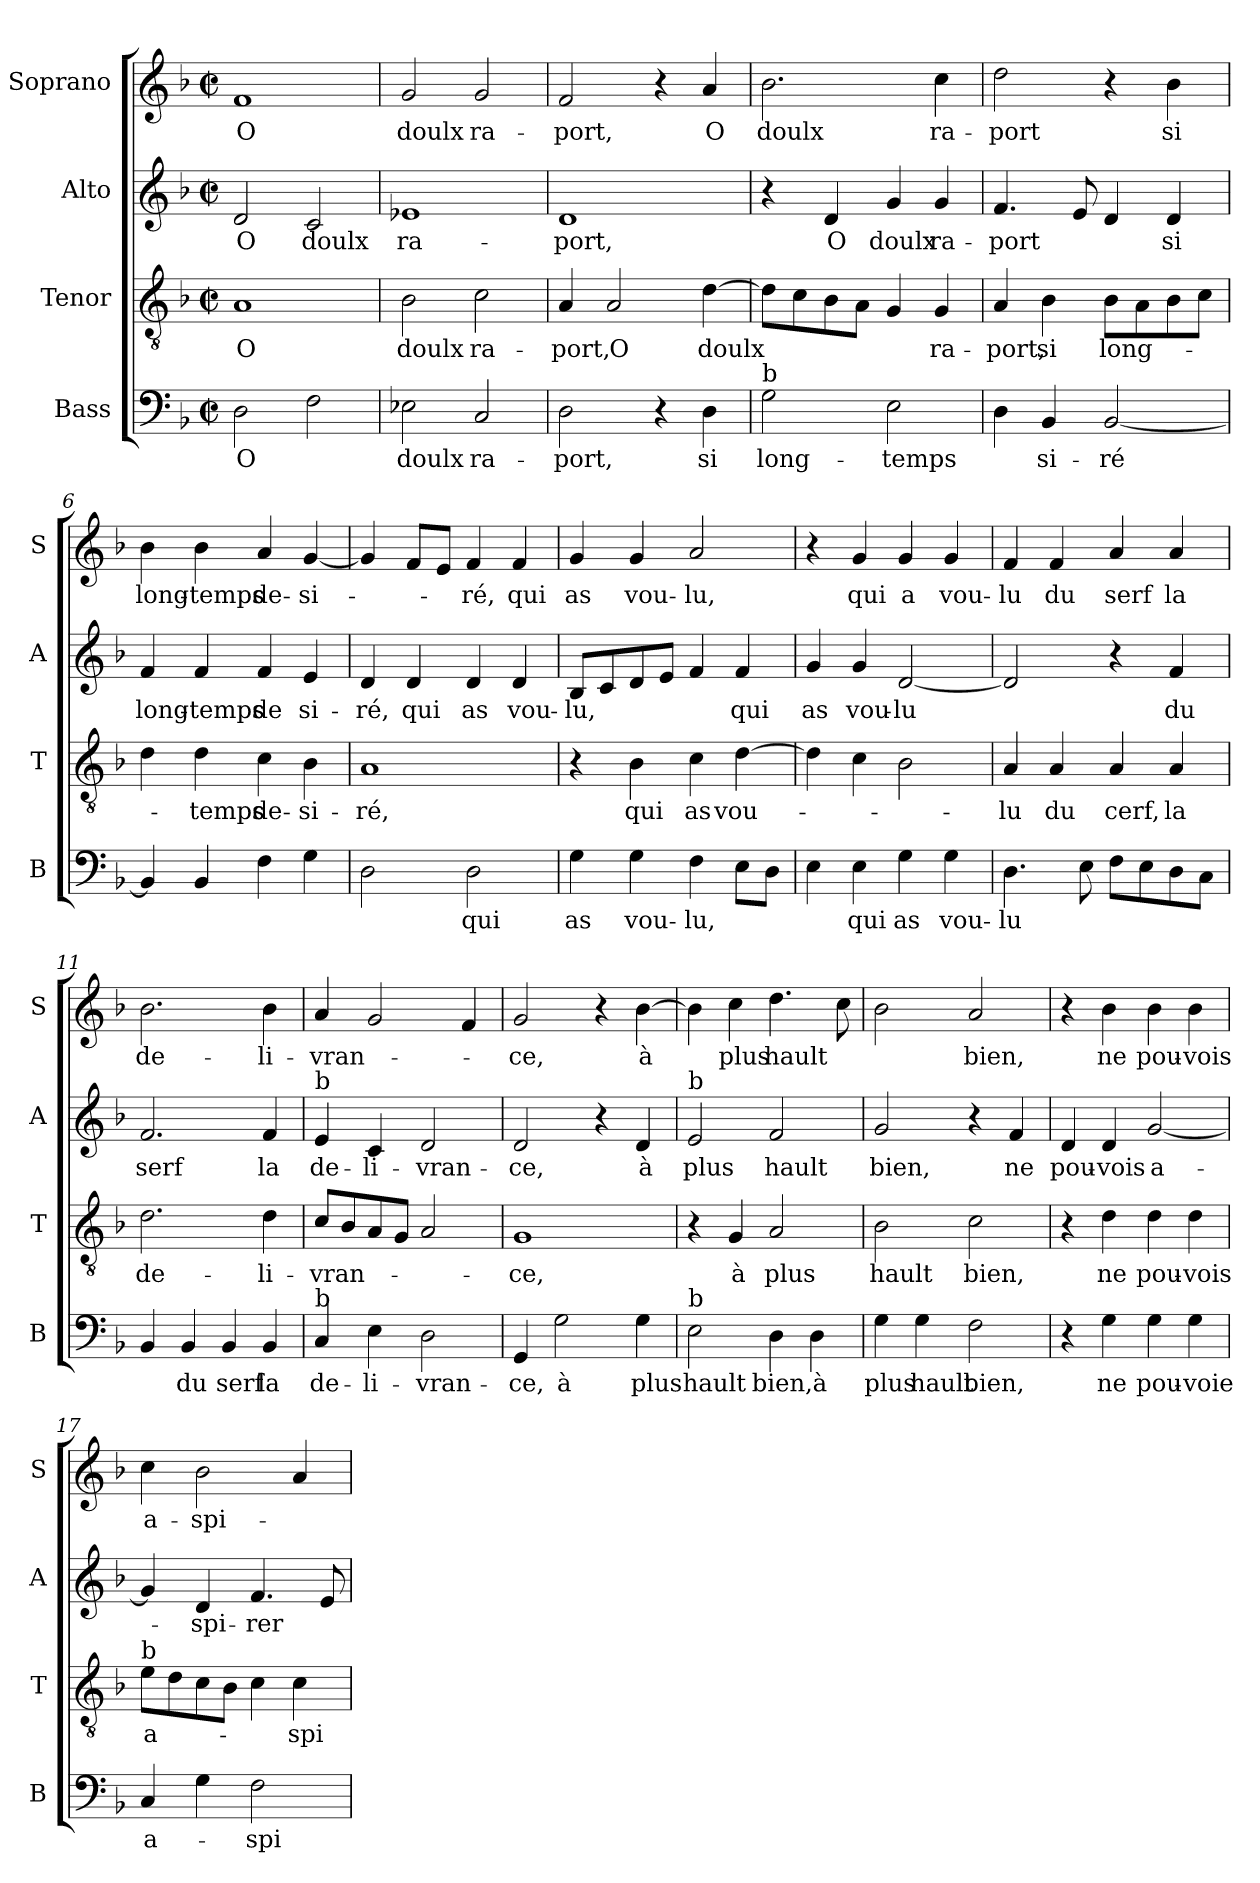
**kern	**text	**kern	**text	**kern	**text	**kern	**text
*part4	*part4	*part3	*part3	*part2	*part2	*part1	*part1
*staff4	*staff4	*staff3	*staff3	*staff2	*staff2	*staff1	*staff1
*I"Bass	*	*I"Tenor	*	*I"Alto	*	*I"Soprano	*
*I'B	*	*I'T	*	*I'A	*	*I'S	*
*clefF4	*	*clefGv2	*	*clefG2	*	*clefG2	*
*k[b-]	*	*k[b-]	*	*k[b-]	*	*k[b-]	*
*F:	*	*F:	*	*F:	*	*F:	*
*M2/2	*	*M2/2	*	*M2/2	*	*M2/2	*
*met(c|)	*	*met(c|)	*	*met(c|)	*	*met(c|)	*
=1	=1	=1	=1	=1	=1	=1	=1
!	!LO:LY:b	!	!LO:LY:b	!	!LO:LY:b	!	!LO:LY:b
2D\	O	1A	O	2d/	O	1f	O
!	!	!	!	!	!LO:LY:b	!	!
2F\	.	.	.	2c/	doulx	.	.
=2	=2	=2	=2	=2	=2	=2	=2
!	!LO:LY:b	!	!LO:LY:b	!	!LO:LY:b	!	!LO:LY:b
2E-X\	doulx	2B-\	doulx	1e-X	ra-	2g/	doulx
!	!LO:LY:b	!	!LO:LY:b	!	!	!	!LO:LY:b
2C/	ra-	2c\	ra-	.	.	2g/	ra-
=3	=3	=3	=3	=3	=3	=3	=3
!	!LO:LY:b	!	!LO:LY:b	!	!LO:LY:b	!	!LO:LY:b
2D\	-port,	4A/	-port,	1d	-port,	2f/	-port,
!	!	!	!LO:LY:b	!	!	!	!
.	.	2A/	O	.	.	.	.
4r	.	.	.	.	.	4r	.
!	!LO:LY:b	!	!LO:LY:b	!	!	!	!LO:LY:b
4D\	si	[4d\	doulx	.	.	4a/	O
=4	=4	=4	=4	=4	=4	=4	=4
!LO:TX:a:t=b	!	!	!	!	!	!	!
!	!LO:LY:b	!	!	!	!	!	!LO:LY:b
2G\	long-	8d\L]	.	4r	.	2.b-\	doulx
.	.	8c\	.	.	.	.	.
!	!	!	!	!	!LO:LY:b	!	!
.	.	8B-\	.	4d/	O	.	.
.	.	8A\J	.	.	.	.	.
!	!LO:LY:b	!	!	!	!LO:LY:b	!	!
2E\	-temps	4G/	.	4g/	doulx	.	.
!	!	!	!LO:LY:b	!	!LO:LY:b	!	!LO:LY:b
.	.	4G/	ra-	4g/	ra-	4cc\	ra-
!!LO:LB:g=z
=5	=5	=5	=5	=5	=5	=5	=5
!	!	!	!LO:LY:b	!	!LO:LY:b	!	!LO:LY:b
4D\	.	4A/	-port,	4.f/	-port	2dd\	-port
!	!LO:LY:b	!	!LO:LY:b	!	!	!	!
4BB-/	si-	4B-\	si	.	.	.	.
.	.	.	.	8e/	.	.	.
!	!LO:LY:b	!	!LO:LY:b	!	!	!	!
[2BB-/	-ré	8B-\L	long-	4d/	.	4r	.
.	.	8A\	.	.	.	.	.
!	!	!	!	!	!LO:LY:b	!	!LO:LY:b
.	.	8B-\	.	4d/	si	4b-\	si
.	.	8c\J	.	.	.	.	.
=6	=6	=6	=6	=6	=6	=6	=6
!	!	!	!	!	!LO:LY:b	!	!LO:LY:b
4BB-/]	.	4d\	.	4f/	long-	4b-\	long-
!	!	!	!LO:LY:b	!	!LO:LY:b	!	!LO:LY:b
4BB-/	.	4d\	-temps	4f/	-temps	4b-\	-temps
!	!	!	!LO:LY:b	!	!LO:LY:b	!	!LO:LY:b
4F\	.	4c\	de-	4f/	de	4a/	de-
!	!	!	!LO:LY:b	!	!LO:LY:b	!	!LO:LY:b
4G\	.	4B-\	-si-	4e/	si-	[4g/	-si-
=7	=7	=7	=7	=7	=7	=7	=7
!	!	!	!LO:LY:b	!	!LO:LY:b	!	!
2D\	.	1A	-ré,	4d/	-ré,	4g/]	.
!	!	!	!	!	!LO:LY:b	!	!
.	.	.	.	4d/	qui	8f/L	.
.	.	.	.	.	.	8e/J	.
!	!LO:LY:b	!	!	!	!LO:LY:b	!	!LO:LY:b
2D\	qui	.	.	4d/	as	4f/	-ré,
!	!	!	!	!	!LO:LY:b	!	!LO:LY:b
.	.	.	.	4d/	vou-	4f/	qui
=8	=8	=8	=8	=8	=8	=8	=8
!	!LO:LY:b	!	!	!	!LO:LY:b	!	!LO:LY:b
4G\	as	4r	.	8B-/L	-lu,	4g/	as
.	.	.	.	8c/	.	.	.
!	!LO:LY:b	!	!LO:LY:b	!	!	!	!LO:LY:b
4G\	vou-	4B-\	qui	8d/	.	4g/	vou-
.	.	.	.	8e/J	.	.	.
!	!LO:LY:b	!	!LO:LY:b	!	!	!	!LO:LY:b
4F\	-lu,	4c\	as	4f/	.	2a/	-lu,
!	!	!	!LO:LY:b	!	!LO:LY:b	!	!
8E\L	.	[4d\	vou-	4f/	qui	.	.
8D\J	.	.	.	.	.	.	.
=9	=9	=9	=9	=9	=9	=9	=9
!	!	!	!	!	!LO:LY:b	!	!
4E\	.	4d\]	.	4g/	as	4r	.
!	!LO:LY:b	!	!	!	!LO:LY:b	!	!LO:LY:b
4E\	qui	4c\	.	4g/	vou-	4g/	qui
!	!LO:LY:b	!	!	!	!LO:LY:b	!	!LO:LY:b
4G\	as	2B-\	.	[2d/	-lu	4g/	a
!	!LO:LY:b	!	!	!	!	!	!LO:LY:b
4G\	vou-	.	.	.	.	4g/	vou-
!!LO:PB:g=z
=10	=10	=10	=10	=10	=10	=10	=10
!	!LO:LY:b	!	!LO:LY:b	!	!	!	!LO:LY:b
4.D\	-lu	4A/	-lu	2d/]	.	4f/	-lu
!	!	!	!LO:LY:b	!	!	!	!LO:LY:b
.	.	4A/	du	.	.	4f/	du
8E\	.	.	.	.	.	.	.
!	!	!	!LO:LY:b	!	!	!	!LO:LY:b
8F\L	.	4A/	cerf,	4r	.	4a/	serf
8E\	.	.	.	.	.	.	.
!	!	!	!LO:LY:b	!	!LO:LY:b	!	!LO:LY:b
8D\	.	4A/	la	4f/	du	4a/	la
8C\J	.	.	.	.	.	.	.
=11	=11	=11	=11	=11	=11	=11	=11
!	!	!	!LO:LY:b	!	!LO:LY:b	!	!LO:LY:b
4BB-/	.	2.d\	de-	2.f/	serf	2.b-\	de-
!	!LO:LY:b	!	!	!	!	!	!
4BB-/	du	.	.	.	.	.	.
!	!LO:LY:b	!	!	!	!	!	!
4BB-/	serf	.	.	.	.	.	.
!	!LO:LY:b	!	!LO:LY:b	!	!LO:LY:b	!	!LO:LY:b
4BB-/	la	4d\	-li-	4f/	la	4b-\	-li-
=12	=12	=12	=12	=12	=12	=12	=12
!	!	!	!	!LO:TX:a:t=b	!	!	!
!LO:TX:a:t=b	!	!	!	!	!	!	!
!	!LO:LY:b	!	!LO:LY:b	!	!LO:LY:b	!	!LO:LY:b
4C/	de-	8c/L	-vran-	4e/	de-	4a/	-vran-
.	.	8B-/	.	.	.	.	.
!	!LO:LY:b	!	!	!	!LO:LY:b	!	!
4E\	-li-	8A/	.	4c/	-li-	2g/	.
.	.	8G/J	.	.	.	.	.
!	!LO:LY:b	!	!	!	!LO:LY:b	!	!
2D\	-vran-	2A/	.	2d/	-vran-	.	.
.	.	.	.	.	.	4f/	.
=13	=13	=13	=13	=13	=13	=13	=13
!	!LO:LY:b	!	!LO:LY:b	!	!LO:LY:b	!	!LO:LY:b
4GG/	-ce,	1G	-ce,	2d/	-ce,	2g/	-ce,
!	!LO:LY:b	!	!	!	!	!	!
2G\	à	.	.	.	.	.	.
.	.	.	.	4r	.	4r	.
!	!LO:LY:b	!	!	!	!LO:LY:b	!	!LO:LY:b
4G\	plus	.	.	4d/	à	[4b-\	à
=14	=14	=14	=14	=14	=14	=14	=14
!	!	!	!	!LO:TX:a:t=b	!	!	!
!LO:TX:a:t=b	!	!	!	!	!	!	!
!	!LO:LY:b	!	!	!	!LO:LY:b	!	!
2E\	hault	4r	.	2e/	plus	4b-\]	.
!	!	!	!LO:LY:b	!	!	!	!LO:LY:b
.	.	4G/	à	.	.	4cc\	plus
!	!LO:LY:b	!	!LO:LY:b	!	!LO:LY:b	!	!LO:LY:b
4D\	bien,	2A/	plus	2f/	hault	4.dd\	hault
!	!LO:LY:b	!	!	!	!	!	!
4D\	à	.	.	.	.	.	.
.	.	.	.	.	.	8cc\	.
!!LO:LB:g=z
=15	=15	=15	=15	=15	=15	=15	=15
!	!LO:LY:b	!	!LO:LY:b	!	!LO:LY:b	!	!
4G\	plus	2B-\	hault	2g/	bien,	2b-\	.
!	!LO:LY:b	!	!	!	!	!	!
4G\	hault	.	.	.	.	.	.
!	!LO:LY:b	!	!LO:LY:b	!	!	!	!LO:LY:b
2F\	bien,	2c\	bien,	4r	.	2a/	bien,
!	!	!	!	!	!LO:LY:b	!	!
.	.	.	.	4f/	ne	.	.
=16	=16	=16	=16	=16	=16	=16	=16
!	!	!	!	!	!LO:LY:b	!	!
4r	.	4r	.	4d/	pou-	4r	.
!	!LO:LY:b	!	!LO:LY:b	!	!LO:LY:b	!	!LO:LY:b
4G\	ne	4d\	ne	4d/	-vois	4b-\	ne
!	!LO:LY:b	!	!LO:LY:b	!	!LO:LY:b	!	!LO:LY:b
4G\	pou-	4d\	pou-	[2g/	a-	4b-\	pou-
!	!LO:LY:b	!	!LO:LY:b	!	!	!	!LO:LY:b
4G\	-voie	4d\	-vois	.	.	4b-\	-vois
=17	=17	=17	=17	=17	=17	=17	=17
!	!	!LO:TX:a:t=b	!	!	!	!	!
!	!LO:LY:b	!	!LO:LY:b	!	!	!	!LO:LY:b
4C/	a-	8e\L	a-	4g/]	.	4cc\	a-
.	.	8d\	.	.	.	.	.
!	!	!	!	!	!LO:LY:b	!	!LO:LY:b
4G\	.	8c\	.	4d/	-spi-	2b-\	-spi-
.	.	8B-\J	.	.	.	.	.
!	!LO:LY:b	!	!	!	!LO:LY:b	!	!
2F\	-spi-	4c\	.	4.f/	-rer	.	.
!	!	!	!LO:LY:b	!	!	!	!
.	.	4c\	-spi-	.	.	4a/	.
.	.	.	.	8e/	.	.	.
=	=	=	=	=	=	=	=
*-	*-	*-	*-	*-	*-	*-	*-
